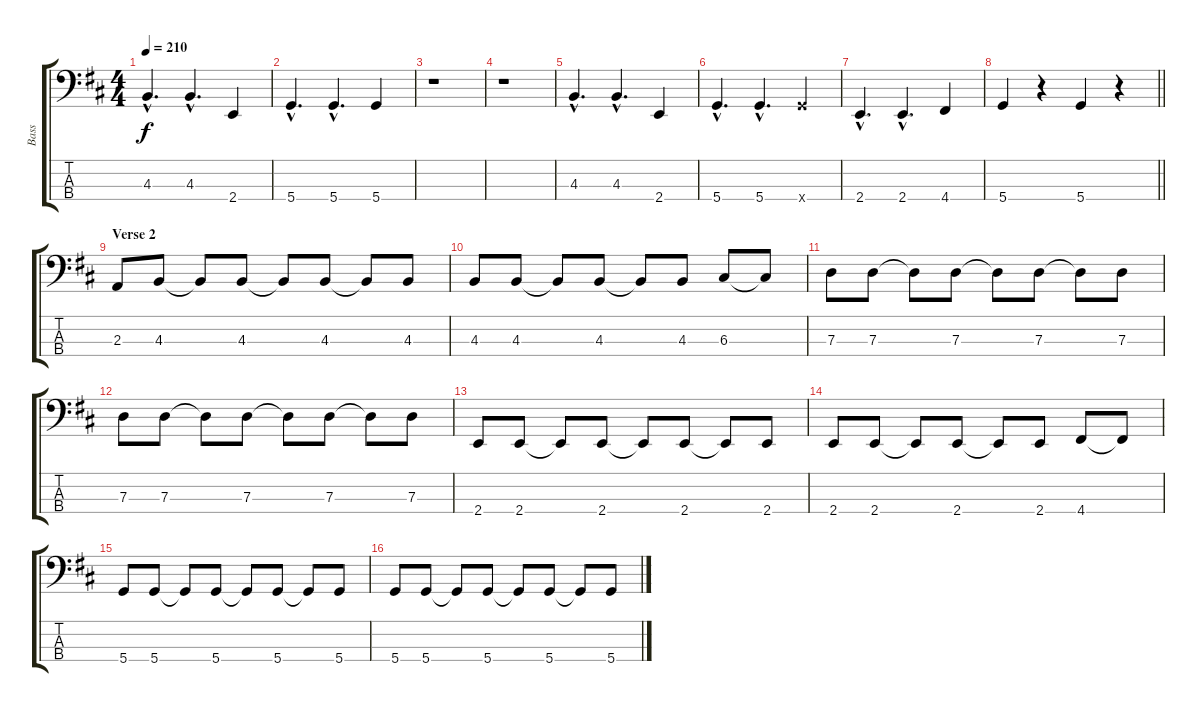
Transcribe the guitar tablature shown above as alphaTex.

\track ("Bass" "Bass") {instrument electricbassfinger}
\staff {score tabs}
\tuning (F2 C2 G1 D1) {hide}
\ts (4 4)
\tempo 210
\clef f4
\ks d
4.3{hac}.4{d dy f} 4.3{hac}.4{d} 2.4.4 |
5.4{hac}.4{d} 5.4{hac}.4{d} 5.4.4 |
r.1 |
r.1 |
4.3{hac}.4{d} 4.3{hac}.4{d} 2.4.4 |
5.4{hac}.4{d} 5.4{hac}.4{d} 5.4{x}.4 |
2.4{hac}.4{d} 2.4{hac}.4{d} 4.4.4 |
\barLineRight lightlight
5.4.4 r.4 5.4.4 r.4 |
\section ("" "Verse 2")
2.3.8 4.3.8 4.3{t}.8 4.3.8 4.3{t}.8 4.3.8 4.3{t}.8 4.3.8 |
4.3.8 4.3.8 4.3{t}.8 4.3.8 4.3{t}.8 4.3.8 6.3.8 6.3{t}.8 |
7.3.8 7.3.8 7.3{t}.8 7.3.8 7.3{t}.8 7.3.8 7.3{t}.8 7.3.8 |
7.3.8 7.3.8 7.3{t}.8 7.3.8 7.3{t}.8 7.3.8 7.3{t}.8 7.3.8 |
2.4.8 2.4.8 2.4{t}.8 2.4.8 2.4{t}.8 2.4.8 2.4{t}.8 2.4.8 |
2.4.8 2.4.8 2.4{t}.8 2.4.8 2.4{t}.8 2.4.8 4.4.8 4.4{t}.8 |
5.4.8 5.4.8 5.4{t}.8 5.4.8 5.4{t}.8 5.4.8 5.4{t}.8 5.4.8 |
5.4.8 5.4.8 5.4{t}.8 5.4.8 5.4{t}.8 5.4.8 5.4{t}.8 5.4.8
